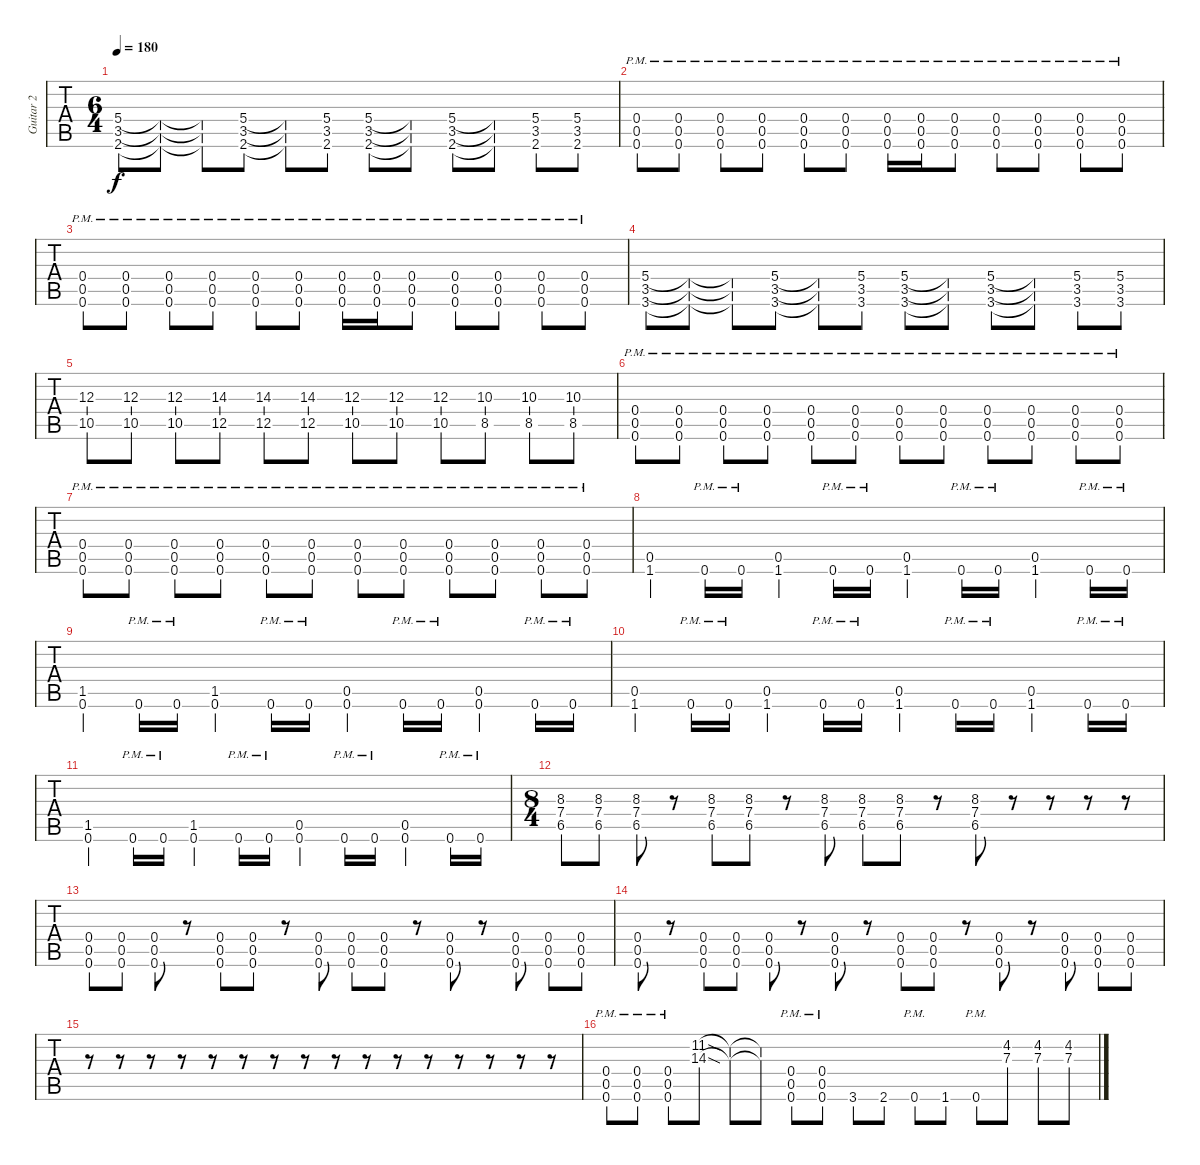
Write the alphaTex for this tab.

\track ("Guitar 2" "Guitar 2") {instrument distortionguitar}
\staff {tabs}
\tuning (Eb4 Bb3 Gb3 Db3 Ab2 Db2) {hide}
\ts (6 4)
\tempo 180
\clef g2
\ks c
(5.4 3.5 2.6).8{dy f} (5.4{t} 3.5{t} 2.6{t}).8 (5.4{t} 3.5{t} 2.6{t}).8 (5.4 3.5 2.6).8 (5.4{t} 3.5{t} 2.6{t}).8 (5.4 3.5 2.6).8 (5.4 3.5 2.6).8 (5.4{t} 3.5{t} 2.6{t}).8 (5.4 3.5 2.6).8 (5.4{t} 3.5{t} 2.6{t}).8 (5.4 3.5 2.6).8 (5.4 3.5 2.6).8 |
(0.4{pm} 0.5{pm} 0.6{pm}).8 (0.4{pm} 0.5{pm} 0.6{pm}).8 (0.4{pm} 0.5{pm} 0.6{pm}).8 (0.4{pm} 0.5{pm} 0.6{pm}).8 (0.4{pm} 0.5{pm} 0.6{pm}).8 (0.4{pm} 0.5{pm} 0.6{pm}).8 (0.4{pm} 0.5{pm} 0.6{pm}).16 (0.4{pm} 0.5{pm} 0.6{pm}).16 (0.4{pm} 0.5{pm} 0.6{pm}).8 (0.4{pm} 0.5{pm} 0.6{pm}).8 (0.4{pm} 0.5{pm} 0.6{pm}).8 (0.4{pm} 0.5{pm} 0.6{pm}).8 (0.4{pm} 0.5{pm} 0.6{pm}).8 |
(0.4{pm} 0.5{pm} 0.6{pm}).8 (0.4{pm} 0.5{pm} 0.6{pm}).8 (0.4{pm} 0.5{pm} 0.6{pm}).8 (0.4{pm} 0.5{pm} 0.6{pm}).8 (0.4{pm} 0.5{pm} 0.6{pm}).8 (0.4{pm} 0.5{pm} 0.6{pm}).8 (0.4{pm} 0.5{pm} 0.6{pm}).16 (0.4{pm} 0.5{pm} 0.6{pm}).16 (0.4{pm} 0.5{pm} 0.6{pm}).8 (0.4{pm} 0.5{pm} 0.6{pm}).8 (0.4{pm} 0.5{pm} 0.6{pm}).8 (0.4{pm} 0.5{pm} 0.6{pm}).8 (0.4{pm} 0.5{pm} 0.6{pm}).8 |
(5.4 3.5 3.6).8 (5.4{t} 3.5{t} 3.6{t}).8 (5.4{t} 3.5{t} 3.6{t}).8 (5.4 3.5 3.6).8 (5.4{t} 3.5{t} 3.6{t}).8 (5.4 3.5 3.6).8 (5.4 3.5 3.6).8 (5.4{t} 3.5{t} 3.6{t}).8 (5.4 3.5 3.6).8 (5.4{t} 3.5{t} 3.6{t}).8 (5.4 3.5 3.6).8 (5.4 3.5 3.6).8 |
(12.3 10.5).8 (12.3 10.5).8 (12.3 10.5).8 (14.3 12.5).8 (14.3 12.5).8 (14.3 12.5).8 (12.3 10.5).8 (12.3 10.5).8 (12.3 10.5).8 (10.3 8.5).8 (10.3 8.5).8 (10.3 8.5).8 |
(0.4{pm} 0.5{pm} 0.6{pm}).8 (0.4{pm} 0.5{pm} 0.6{pm}).8 (0.4{pm} 0.5{pm} 0.6{pm}).8 (0.4{pm} 0.5{pm} 0.6{pm}).8 (0.4{pm} 0.5{pm} 0.6{pm}).8 (0.4{pm} 0.5{pm} 0.6{pm}).8 (0.4{pm} 0.5{pm} 0.6{pm}).8 (0.4{pm} 0.5{pm} 0.6{pm}).8 (0.4{pm} 0.5{pm} 0.6{pm}).8 (0.4{pm} 0.5{pm} 0.6{pm}).8 (0.4{pm} 0.5{pm} 0.6{pm}).8 (0.4{pm} 0.5{pm} 0.6{pm}).8 |
(0.4{pm} 0.5{pm} 0.6{pm}).8 (0.4{pm} 0.5{pm} 0.6{pm}).8 (0.4{pm} 0.5{pm} 0.6{pm}).8 (0.4{pm} 0.5{pm} 0.6{pm}).8 (0.4{pm} 0.5{pm} 0.6{pm}).8 (0.4{pm} 0.5{pm} 0.6{pm}).8 (0.4{pm} 0.5{pm} 0.6{pm}).8 (0.4{pm} 0.5{pm} 0.6{pm}).8 (0.4{pm} 0.5{pm} 0.6{pm}).8 (0.4{pm} 0.5{pm} 0.6{pm}).8 (0.4{pm} 0.5{pm} 0.6{pm}).8 (0.4{pm} 0.5{pm} 0.6{pm}).8 |
(0.5 1.6).4 0.6{pm}.16 0.6{pm}.16 (0.5 1.6).4 0.6{pm}.16 0.6{pm}.16 (0.5 1.6).4 0.6{pm}.16 0.6{pm}.16 (0.5 1.6).4 0.6{pm}.16 0.6{pm}.16 |
(1.5 0.6).4 0.6{pm}.16 0.6{pm}.16 (1.5 0.6).4 0.6{pm}.16 0.6{pm}.16 (0.5 0.6).4 0.6{pm}.16 0.6{pm}.16 (0.5 0.6).4 0.6{pm}.16 0.6{pm}.16 |
(0.5 1.6).4 0.6{pm}.16 0.6{pm}.16 (0.5 1.6).4 0.6{pm}.16 0.6{pm}.16 (0.5 1.6).4 0.6{pm}.16 0.6{pm}.16 (0.5 1.6).4 0.6{pm}.16 0.6{pm}.16 |
(1.5 0.6).4 0.6{pm}.16 0.6{pm}.16 (1.5 0.6).4 0.6{pm}.16 0.6{pm}.16 (0.5 0.6).4 0.6{pm}.16 0.6{pm}.16 (0.5 0.6).4 0.6{pm}.16 0.6{pm}.16 |
\ts (8 4)
(8.3 7.4 6.5).8 (8.3 7.4 6.5).8 (8.3 7.4 6.5).8 r.8 (8.3 7.4 6.5).8 (8.3 7.4 6.5).8 r.8 (8.3 7.4 6.5).8 (8.3 7.4 6.5).8 (8.3 7.4 6.5).8 r.8 (8.3 7.4 6.5).8 r.8 r.8 r.8 r.8 |
(0.4 0.5 0.6).8 (0.4 0.5 0.6).8 (0.4 0.5 0.6).8 r.8 (0.4 0.5 0.6).8 (0.4 0.5 0.6).8 r.8 (0.4 0.5 0.6).8 (0.4 0.5 0.6).8 (0.4 0.5 0.6).8 r.8 (0.4 0.5 0.6).8 r.8 (0.4 0.5 0.6).8 (0.4 0.5 0.6).8 (0.4 0.5 0.6).8 |
(0.4 0.5 0.6).8 r.8 (0.4 0.5 0.6).8 (0.4 0.5 0.6).8 (0.4 0.5 0.6).8 r.8 (0.4 0.5 0.6).8 r.8 (0.4 0.5 0.6).8 (0.4 0.5 0.6).8 r.8 (0.4 0.5 0.6).8 r.8 (0.4 0.5 0.6).8 (0.4 0.5 0.6).8 (0.4 0.5 0.6).8 |
r.8 r.8 r.8 r.8 r.8 r.8 r.8 r.8 r.8 r.8 r.8 r.8 r.8 r.8 r.8 r.8 |
(0.4{pm} 0.5{pm} 0.6{pm}).8 (0.4{pm} 0.5{pm} 0.6{pm}).8 (0.4{pm} 0.5{pm} 0.6{pm}).8 (11.2{sod} 14.3{sod}).8 (11.2{t} 14.3{t}).8 (11.2{t} 14.3{t}).8 (0.4{pm} 0.5{pm} 0.6{pm}).8 (0.4{pm} 0.5{pm} 0.6{pm}).8 3.6.8 2.6.8 0.6{pm}.8 1.6.8 0.6{pm}.8 (4.2 7.3).8 (4.2 7.3).8 (4.2 7.3).8
